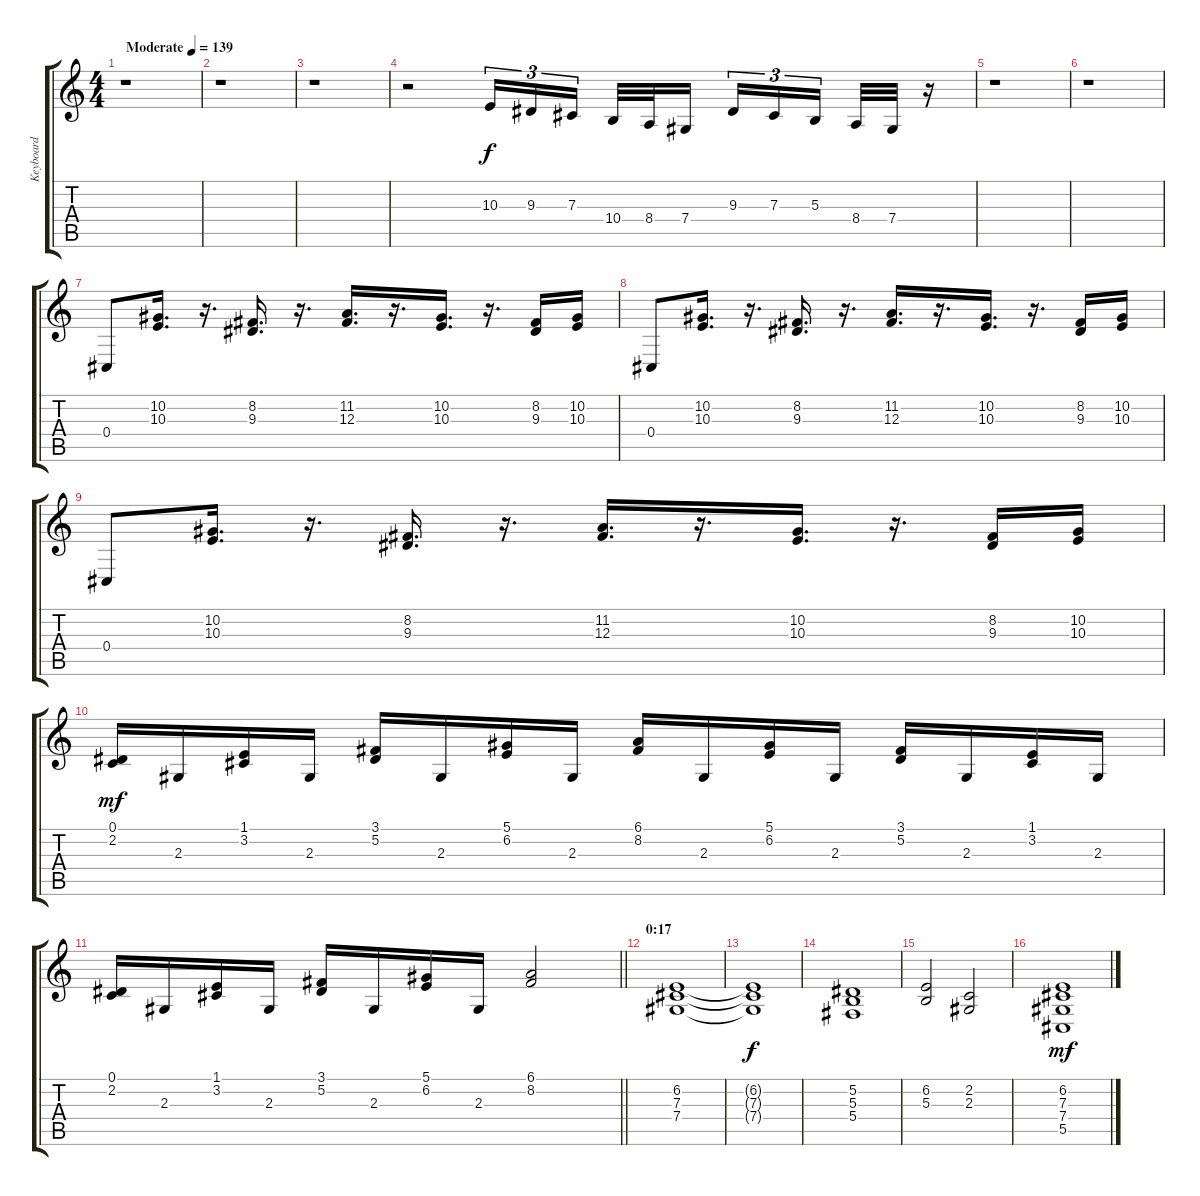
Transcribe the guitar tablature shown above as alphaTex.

\track ("Keyboard" "Keyboard") {instrument lead2sawtooth}
\staff {score tabs}
\tuning (Eb4 Bb3 Gb3 Db3 Ab2 Eb2) {hide}
\ts (4 4)
\tempo (139 "Moderate")
\clef g2
\ks c
r.1{dy f instrument lead2sawtooth} |
r.1 |
r.1 |
r.2 10.3.16{tu (3 2) instrument rockorgan} 9.3.16{tu (3 2)} 7.3.16{tu (3 2) beam splitsecondary} 10.4.32 8.4.32 7.4.16 9.3.16{tu (3 2)} 7.3.16{tu (3 2)} 5.3.16{tu (3 2) beam splitsecondary} 8.4.32 7.4.32 r.16 |
r.1 |
r.1 |
0.4.8{volume 9 instrument rockorgan} (10.2 10.3).16{d} r.16{d} (8.2 9.3).16{d} r.16{d} (11.2 12.3).16{d} r.16{d} (10.2 10.3).16{d} r.16{d} (8.2 9.3).16 (10.2 10.3).16 |
0.4.8 (10.2 10.3).16{d} r.16{d} (8.2 9.3).16{d} r.16{d} (11.2 12.3).16{d} r.16{d} (10.2 10.3).16{d} r.16{d} (8.2 9.3).16 (10.2 10.3).16 |
0.4.8 (10.2 10.3).16{d} r.16{d} (8.2 9.3).16{d} r.16{d} (11.2 12.3).16{d} r.16{d} (10.2 10.3).16{d} r.16{d} (8.2 9.3).16 (10.2 10.3).16 |
(0.1 2.2).16{dy mf instrument harpsichord} 2.3.16 (1.1 3.2).16 2.3.16 (3.1 5.2).16 2.3.16 (5.1 6.2).16 2.3.16 (6.1 8.2).16 2.3.16 (5.1 6.2).16 2.3.16 (3.1 5.2).16 2.3.16 (1.1 3.2).16 2.3.16 |
\barLineRight lightlight
(0.1 2.2).16 2.3.16 (1.1 3.2).16 2.3.16 (3.1 5.2).16 2.3.16 (5.1 6.2).16 2.3.16 (6.1 8.2).2 |
\section ("" "0:17")
(6.2 7.3 7.4).1{instrument rockorgan} |
(6.2{t} 7.3{t} 7.4{t}).1{dy f} |
(5.2 5.3 5.4).1 |
(6.2 5.3).2 (2.2 2.3).2 |
(6.2 7.3 7.4 5.5).1{dy mf}
